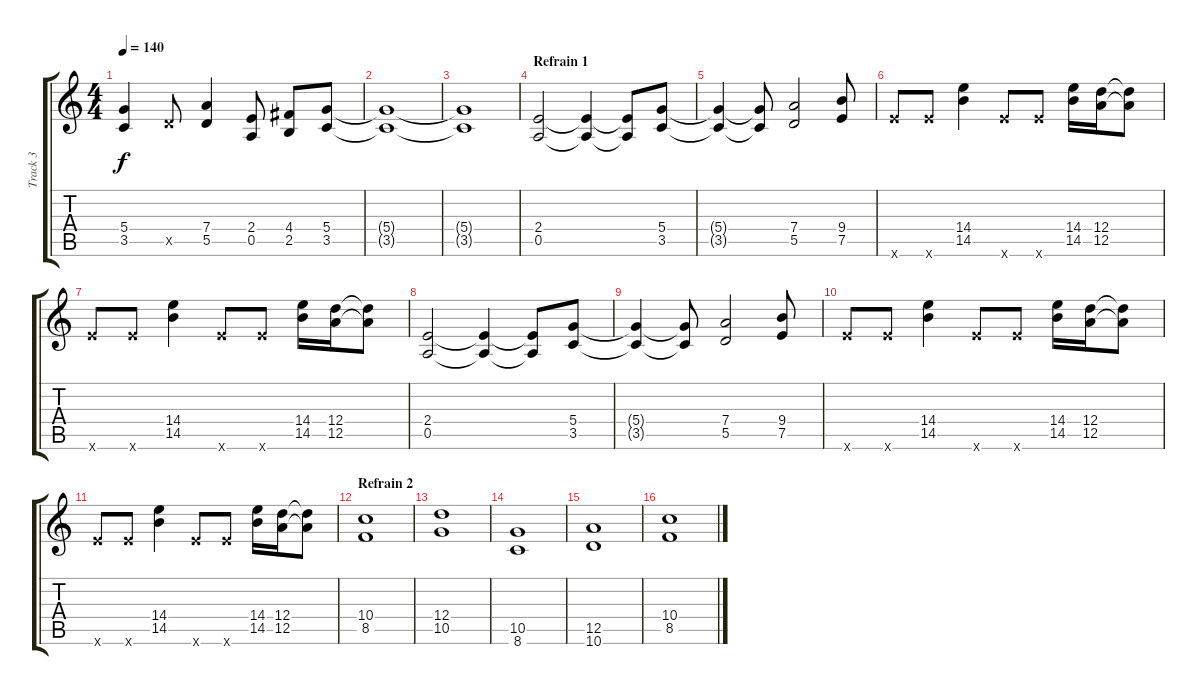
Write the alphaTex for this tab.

\track ("Track 3" "Track 3") {instrument overdrivenguitar}
\staff {score tabs}
\tuning (E4 B3 G3 D3 A2 E2) {hide}
\ts (4 4)
\tempo 140
\clef g2
\ks c
(5.4 3.5).4{dy f} 5.5{x}.8 (7.4 5.5).4 (2.4 0.5).8 (4.4 2.5).8 (5.4 3.5).8 |
(5.4{t} 3.5{t}).1 |
(5.4{t} 3.5{t}).1 |
\section ("" "Refrain 1")
(2.4 0.5).2 (2.4{t} 0.5{t}).4 (2.4{t} 0.5{t}).8 (5.4 3.5).8 |
(5.4{t} 3.5{t}).4 (5.4{t} 3.5{t}).8 (7.4 5.5).2 (9.4 7.5).8 |
12.6{x}.8 12.6{x}.8 (14.4 14.5).4 12.6{x}.8 12.6{x}.8 (14.4 14.5).16 (12.4 12.5).16 (12.4{t} 12.5{t}).8 |
12.6{x}.8 12.6{x}.8 (14.4 14.5).4 12.6{x}.8 12.6{x}.8 (14.4 14.5).16 (12.4 12.5).16 (12.4{t} 12.5{t}).8 |
(2.4 0.5).2 (2.4{t} 0.5{t}).4 (2.4{t} 0.5{t}).8 (5.4 3.5).8 |
(5.4{t} 3.5{t}).4 (5.4{t} 3.5{t}).8 (7.4 5.5).2 (9.4 7.5).8 |
12.6{x}.8 12.6{x}.8 (14.4 14.5).4 12.6{x}.8 12.6{x}.8 (14.4 14.5).16 (12.4 12.5).16 (12.4{t} 12.5{t}).8 |
12.6{x}.8 12.6{x}.8 (14.4 14.5).4 12.6{x}.8 12.6{x}.8 (14.4 14.5).16 (12.4 12.5).16 (12.4{t} 12.5{t}).8 |
\section ("" "Refrain 2")
(10.4 8.5).1 |
(12.4 10.5).1 |
(10.5 8.6).1 |
(12.5 10.6).1 |
(10.4 8.5).1
